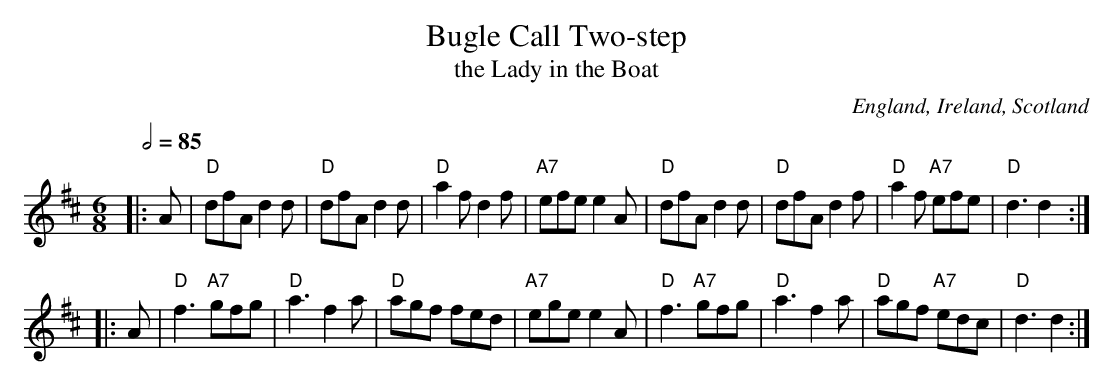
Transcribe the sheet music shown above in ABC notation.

X:1
T: Bugle Call Two-step
T: the Lady in the Boat
O: England, Ireland, Scotland
L: 1/8
M: 6/8
Q: 1/2=85
K: D
|: A |\
"D"dfA d2d | "D"dfA d2d | "D"a2f d2f | "A7"efe e2A |\
"D"dfA d2d | "D"dfA d2f | "D"a2f "A7"efe | "D"d3 d2 :|
|: A |\
"D"f3 "A7"gfg | "D"a3 f2a | "D"agf fed | "A7"ege e2A |\
"D"f3 "A7"gfg | "D"a3 f2a | "D"agf "A7"edc | "D"d3d2 :|
